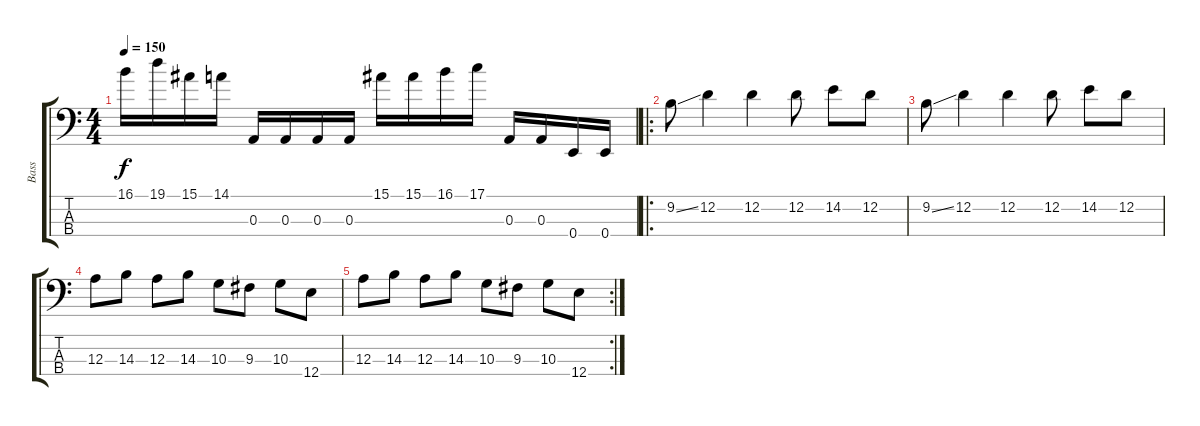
\track ("Bass" "Bass") {instrument electricbassfinger}
\staff {score tabs}
\tuning (G2 D2 A1 E1) {hide}
\ts (4 4)
\tempo 150
\clef f4
\ks c
16.1.16{dy f} 19.1.16 15.1.16 14.1.16 0.3.16 0.3.16 0.3.16 0.3.16 15.1.16 15.1.16 16.1.16 17.1.16 0.3.16 0.3.16 0.4.16 0.4.16 |
\ro
9.2{ss}.8 12.2.4 12.2.4 12.2.8 14.2.8 12.2.8 |
9.2{ss}.8 12.2.4 12.2.4 12.2.8 14.2.8 12.2.8 |
12.3.8 14.3.8 12.3.8 14.3.8 10.3.8 9.3.8 10.3.8 12.4.8 |
\rc 2
12.3.8 14.3.8 12.3.8 14.3.8 10.3.8 9.3.8 10.3.8 12.4.8
